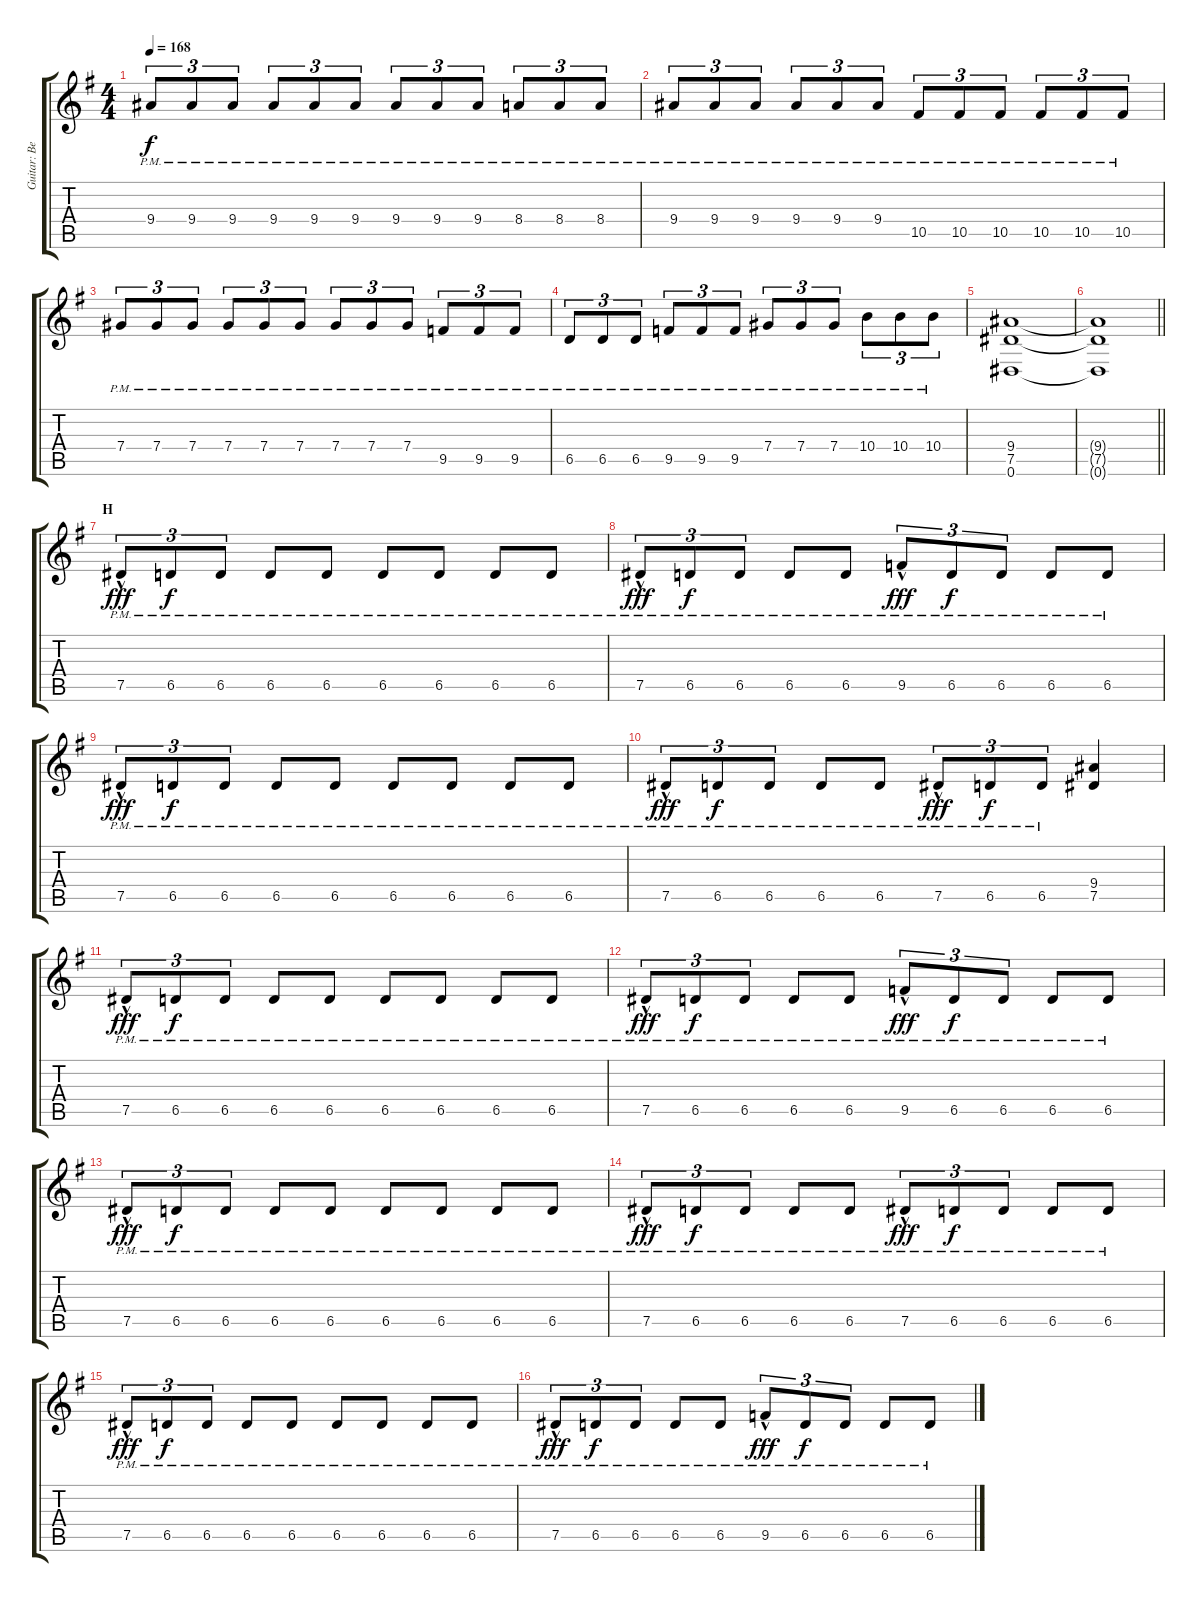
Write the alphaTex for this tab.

\track ("Guitar: Ben" "Guitar: Be") {instrument distortionguitar}
\staff {score tabs}
\tuning (Eb4 Bb3 Gb3 Db3 Ab2 Eb2) {hide}
\ts (4 4)
\tempo 168
\clef g2
\ks g
9.4{pm}.8{tu (3 2) dy f} 9.4{pm}.8{tu (3 2)} 9.4{pm}.8{tu (3 2)} 9.4{pm}.8{tu (3 2)} 9.4{pm}.8{tu (3 2)} 9.4{pm}.8{tu (3 2)} 9.4{pm}.8{tu (3 2)} 9.4{pm}.8{tu (3 2)} 9.4{pm}.8{tu (3 2)} 8.4{pm}.8{tu (3 2)} 8.4{pm}.8{tu (3 2)} 8.4{pm}.8{tu (3 2)} |
9.4{pm}.8{tu (3 2)} 9.4{pm}.8{tu (3 2)} 9.4{pm}.8{tu (3 2)} 9.4{pm}.8{tu (3 2)} 9.4{pm}.8{tu (3 2)} 9.4{pm}.8{tu (3 2)} 10.5{pm}.8{tu (3 2)} 10.5{pm}.8{tu (3 2)} 10.5{pm}.8{tu (3 2)} 10.5{pm}.8{tu (3 2)} 10.5{pm}.8{tu (3 2)} 10.5{pm}.8{tu (3 2)} |
7.4{pm}.8{tu (3 2)} 7.4{pm}.8{tu (3 2)} 7.4{pm}.8{tu (3 2)} 7.4{pm}.8{tu (3 2)} 7.4{pm}.8{tu (3 2)} 7.4{pm}.8{tu (3 2)} 7.4{pm}.8{tu (3 2)} 7.4{pm}.8{tu (3 2)} 7.4{pm}.8{tu (3 2)} 9.5{pm}.8{tu (3 2)} 9.5{pm}.8{tu (3 2)} 9.5{pm}.8{tu (3 2)} |
6.5{pm}.8{tu (3 2)} 6.5{pm}.8{tu (3 2)} 6.5{pm}.8{tu (3 2)} 9.5{pm}.8{tu (3 2)} 9.5{pm}.8{tu (3 2)} 9.5{pm}.8{tu (3 2)} 7.4{pm}.8{tu (3 2)} 7.4{pm}.8{tu (3 2)} 7.4{pm}.8{tu (3 2)} 10.4{pm}.8{tu (3 2)} 10.4{pm}.8{tu (3 2)} 10.4{pm}.8{tu (3 2)} |
(9.4 7.5 0.6).1 |
\barLineRight lightlight
(9.4{t} 7.5{t} 0.6{t}).1 |
\section ("" "H")
7.5{hac pm}.8{tu (3 2) dy fff} 6.5{pm}.8{tu (3 2) dy f} 6.5{pm}.8{tu (3 2)} 6.5{pm}.8 6.5{pm}.8 6.5{pm}.8 6.5{pm}.8 6.5{pm}.8 6.5{pm}.8 |
7.5{hac pm}.8{tu (3 2) dy fff} 6.5{pm}.8{tu (3 2) dy f} 6.5{pm}.8{tu (3 2)} 6.5{pm}.8 6.5{pm}.8 9.5{hac pm}.8{tu (3 2) dy fff} 6.5{pm}.8{tu (3 2) dy f} 6.5{pm}.8{tu (3 2)} 6.5{pm}.8 6.5{pm}.8 |
7.5{hac pm}.8{tu (3 2) dy fff} 6.5{pm}.8{tu (3 2) dy f} 6.5{pm}.8{tu (3 2)} 6.5{pm}.8 6.5{pm}.8 6.5{pm}.8 6.5{pm}.8 6.5{pm}.8 6.5{pm}.8 |
7.5{hac pm}.8{tu (3 2) dy fff} 6.5{pm}.8{tu (3 2) dy f} 6.5{pm}.8{tu (3 2)} 6.5{pm}.8 6.5{pm}.8 7.5{hac pm}.8{tu (3 2) dy fff} 6.5{pm}.8{tu (3 2) dy f} 6.5{pm}.8{tu (3 2)} (9.4 7.5).4 |
7.5{hac pm}.8{tu (3 2) dy fff} 6.5{pm}.8{tu (3 2) dy f} 6.5{pm}.8{tu (3 2)} 6.5{pm}.8 6.5{pm}.8 6.5{pm}.8 6.5{pm}.8 6.5{pm}.8 6.5{pm}.8 |
7.5{hac pm}.8{tu (3 2) dy fff} 6.5{pm}.8{tu (3 2) dy f} 6.5{pm}.8{tu (3 2)} 6.5{pm}.8 6.5{pm}.8 9.5{hac pm}.8{tu (3 2) dy fff} 6.5{pm}.8{tu (3 2) dy f} 6.5{pm}.8{tu (3 2)} 6.5{pm}.8 6.5{pm}.8 |
7.5{hac pm}.8{tu (3 2) dy fff} 6.5{pm}.8{tu (3 2) dy f} 6.5{pm}.8{tu (3 2)} 6.5{pm}.8 6.5{pm}.8 6.5{pm}.8 6.5{pm}.8 6.5{pm}.8 6.5{pm}.8 |
7.5{hac pm}.8{tu (3 2) dy fff} 6.5{pm}.8{tu (3 2) dy f} 6.5{pm}.8{tu (3 2)} 6.5{pm}.8 6.5{pm}.8 7.5{hac pm}.8{tu (3 2) dy fff} 6.5{pm}.8{tu (3 2) dy f} 6.5{pm}.8{tu (3 2)} 6.5{pm}.8 6.5{pm}.8 |
7.5{hac pm}.8{tu (3 2) dy fff} 6.5{pm}.8{tu (3 2) dy f} 6.5{pm}.8{tu (3 2)} 6.5{pm}.8 6.5{pm}.8 6.5{pm}.8 6.5{pm}.8 6.5{pm}.8 6.5{pm}.8 |
7.5{hac pm}.8{tu (3 2) dy fff} 6.5{pm}.8{tu (3 2) dy f} 6.5{pm}.8{tu (3 2)} 6.5{pm}.8 6.5{pm}.8 9.5{hac pm}.8{tu (3 2) dy fff} 6.5{pm}.8{tu (3 2) dy f} 6.5{pm}.8{tu (3 2)} 6.5{pm}.8 6.5{pm}.8
